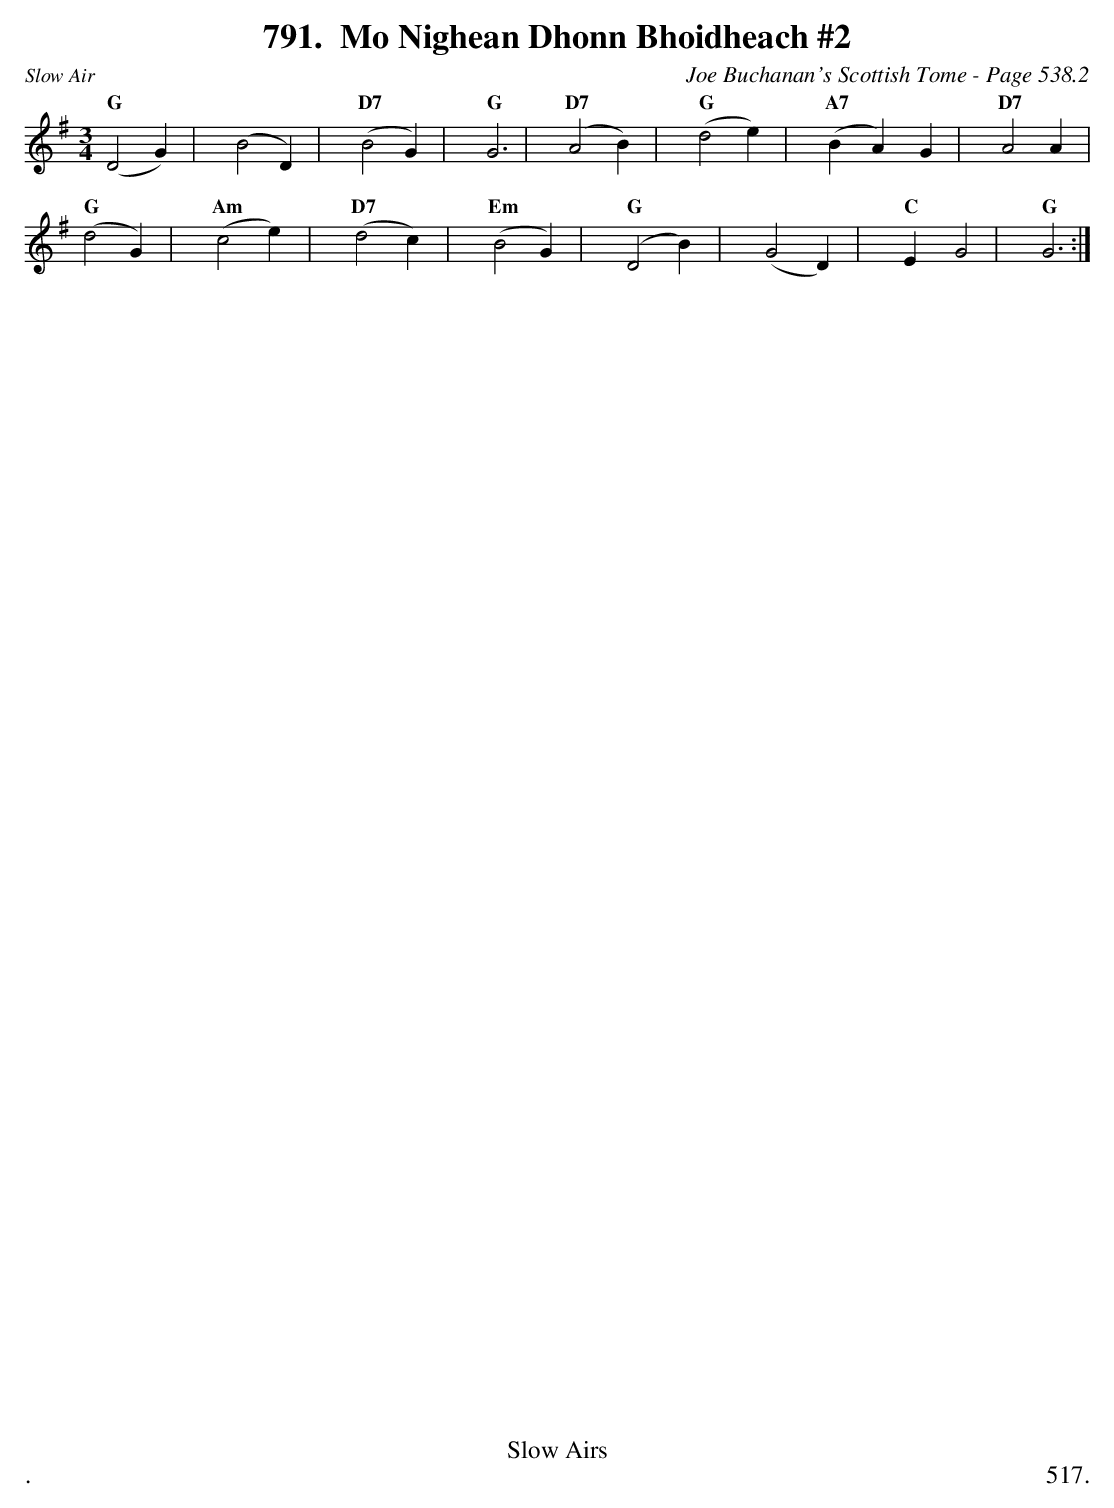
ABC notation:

X:1
T:Mo Nighean Dhonn Bhoidheach #2
C:Joe Buchanan's Scottish Tome - Page 538.2
L:1/4
M:3/4
K:G
"G"(D2 G) | (B2 D) | "D7"(B2 G) | "G"G3 | "D7"(A2 B) | "G"(d2 e) | "A7"(B A) G | "D7"A2 A |
"G"(d2 G) | "Am"(c2 e) | "D7"(d2 c) | "Em"(B2 G) | "G"(D2 B) | (G2 D) | "C"E G2 | "G"G3 :|
